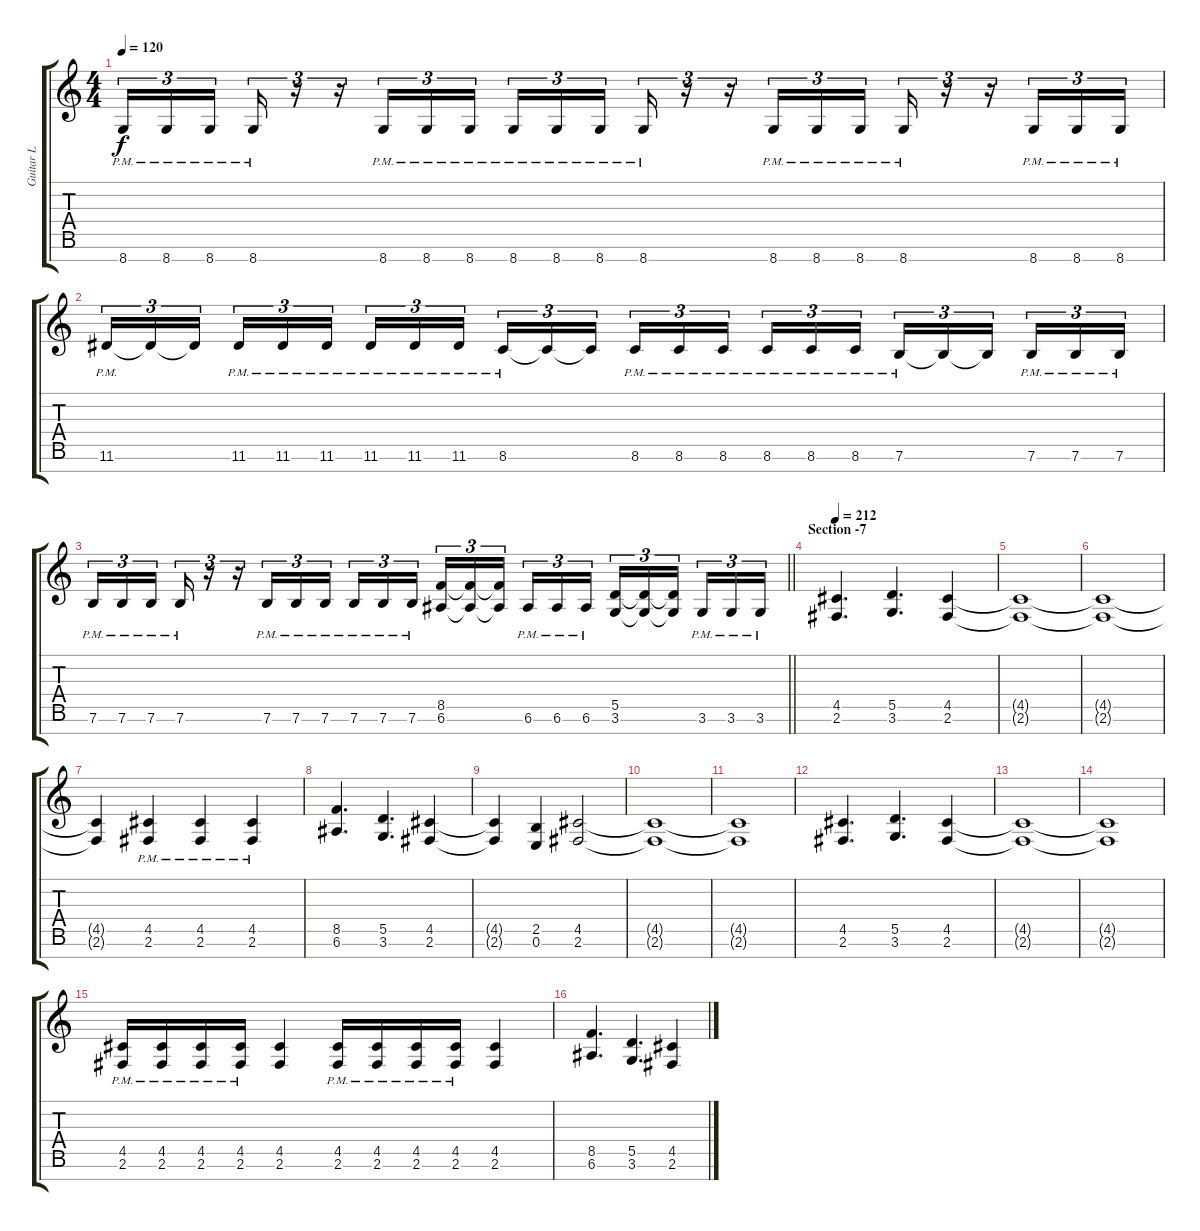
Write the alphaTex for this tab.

\track ("Guitar L" "Guitar L") {instrument distortionguitar}
\staff {score tabs}
\tuning (E4 B3 G3 D3 A2 E2 B1) {hide}
\ts (4 4)
\tempo 120
\clef g2
\ks c
8.7{pm}.16{tu (3 2) dy f} 8.7{pm}.16{tu (3 2)} 8.7{pm}.16{tu (3 2) beam splitsecondary} 8.7{pm}.16{tu (3 2)} r.16{tu (3 2)} r.16{tu (3 2)} 8.7{pm}.16{tu (3 2)} 8.7{pm}.16{tu (3 2)} 8.7{pm}.16{tu (3 2) beam splitsecondary} 8.7{pm}.16{tu (3 2)} 8.7{pm}.16{tu (3 2)} 8.7{pm}.16{tu (3 2)} 8.7{pm}.16{tu (3 2)} r.16{tu (3 2)} r.16{tu (3 2)} 8.7{pm}.16{tu (3 2)} 8.7{pm}.16{tu (3 2)} 8.7{pm}.16{tu (3 2)} 8.7{pm}.16{tu (3 2)} r.16{tu (3 2)} r.16{tu (3 2)} 8.7{pm}.16{tu (3 2)} 8.7{pm}.16{tu (3 2)} 8.7{pm}.16{tu (3 2)} |
11.6{pm}.16{tu (3 2)} 11.6{t}.16{tu (3 2)} 11.6{t}.16{tu (3 2) beam splitsecondary} 11.6{pm}.16{tu (3 2)} 11.6{pm}.16{tu (3 2)} 11.6{pm}.16{tu (3 2)} 11.6{pm}.16{tu (3 2)} 11.6{pm}.16{tu (3 2)} 11.6{pm}.16{tu (3 2) beam splitsecondary} 8.6{pm}.16{tu (3 2)} 8.6{t}.16{tu (3 2)} 8.6{t}.16{tu (3 2)} 8.6{pm}.16{tu (3 2)} 8.6{pm}.16{tu (3 2)} 8.6{pm}.16{tu (3 2) beam splitsecondary} 8.6{pm}.16{tu (3 2)} 8.6{pm}.16{tu (3 2)} 8.6{pm}.16{tu (3 2)} 7.6{pm}.16{tu (3 2)} 7.6{t}.16{tu (3 2)} 7.6{t}.16{tu (3 2) beam splitsecondary} 7.6{pm}.16{tu (3 2)} 7.6{pm}.16{tu (3 2)} 7.6{pm}.16{tu (3 2)} |
\barLineRight lightlight
7.6{pm}.16{tu (3 2)} 7.6{pm}.16{tu (3 2)} 7.6{pm}.16{tu (3 2) beam splitsecondary} 7.6{pm}.16{tu (3 2)} r.16{tu (3 2)} r.16{tu (3 2)} 7.6{pm}.16{tu (3 2)} 7.6{pm}.16{tu (3 2)} 7.6{pm}.16{tu (3 2) beam splitsecondary} 7.6{pm}.16{tu (3 2)} 7.6{pm}.16{tu (3 2)} 7.6{pm}.16{tu (3 2)} (8.5 6.6).16{tu (3 2)} (8.5{t} 6.6{t}).16{tu (3 2)} (8.5{t} 6.6{t}).16{tu (3 2) beam splitsecondary} 6.6{pm}.16{tu (3 2)} 6.6{pm}.16{tu (3 2)} 6.6{pm}.16{tu (3 2)} (5.5 3.6).16{tu (3 2)} (5.5{t} 3.6{t}).16{tu (3 2)} (5.5{t} 3.6{t}).16{tu (3 2) beam splitsecondary} 3.6{pm}.16{tu (3 2)} 3.6{pm}.16{tu (3 2)} 3.6{pm}.16{tu (3 2)} |
\section ("" "Section -7")
\tempo 212
(4.5 2.6).4{d} (5.5 3.6).4{d} (4.5 2.6).4 |
(4.5{t} 2.6{t}).1 |
(4.5{t} 2.6{t}).1 |
(4.5{t} 2.6{t}).4 (4.5{pm} 2.6{pm}).4 (4.5{pm} 2.6{pm}).4 (4.5{pm} 2.6{pm}).4 |
(8.5 6.6).4{d} (5.5 3.6).4{d} (4.5 2.6).4 |
(4.5{t} 2.6{t}).4 (2.5 0.6).4 (4.5 2.6).2 |
(4.5{t} 2.6{t}).1 |
(4.5{t} 2.6{t}).1 |
(4.5 2.6).4{d} (5.5 3.6).4{d} (4.5 2.6).4 |
(4.5{t} 2.6{t}).1 |
(4.5{t} 2.6{t}).1 |
(4.5{pm} 2.6{pm}).16 (4.5{pm} 2.6{pm}).16 (4.5{pm} 2.6{pm}).16 (4.5{pm} 2.6{pm}).16 (4.5 2.6).4 (4.5{pm} 2.6{pm}).16 (4.5{pm} 2.6{pm}).16 (4.5{pm} 2.6{pm}).16 (4.5{pm} 2.6{pm}).16 (4.5 2.6).4 |
(8.5 6.6).4{d} (5.5 3.6).4{d} (4.5 2.6).4
